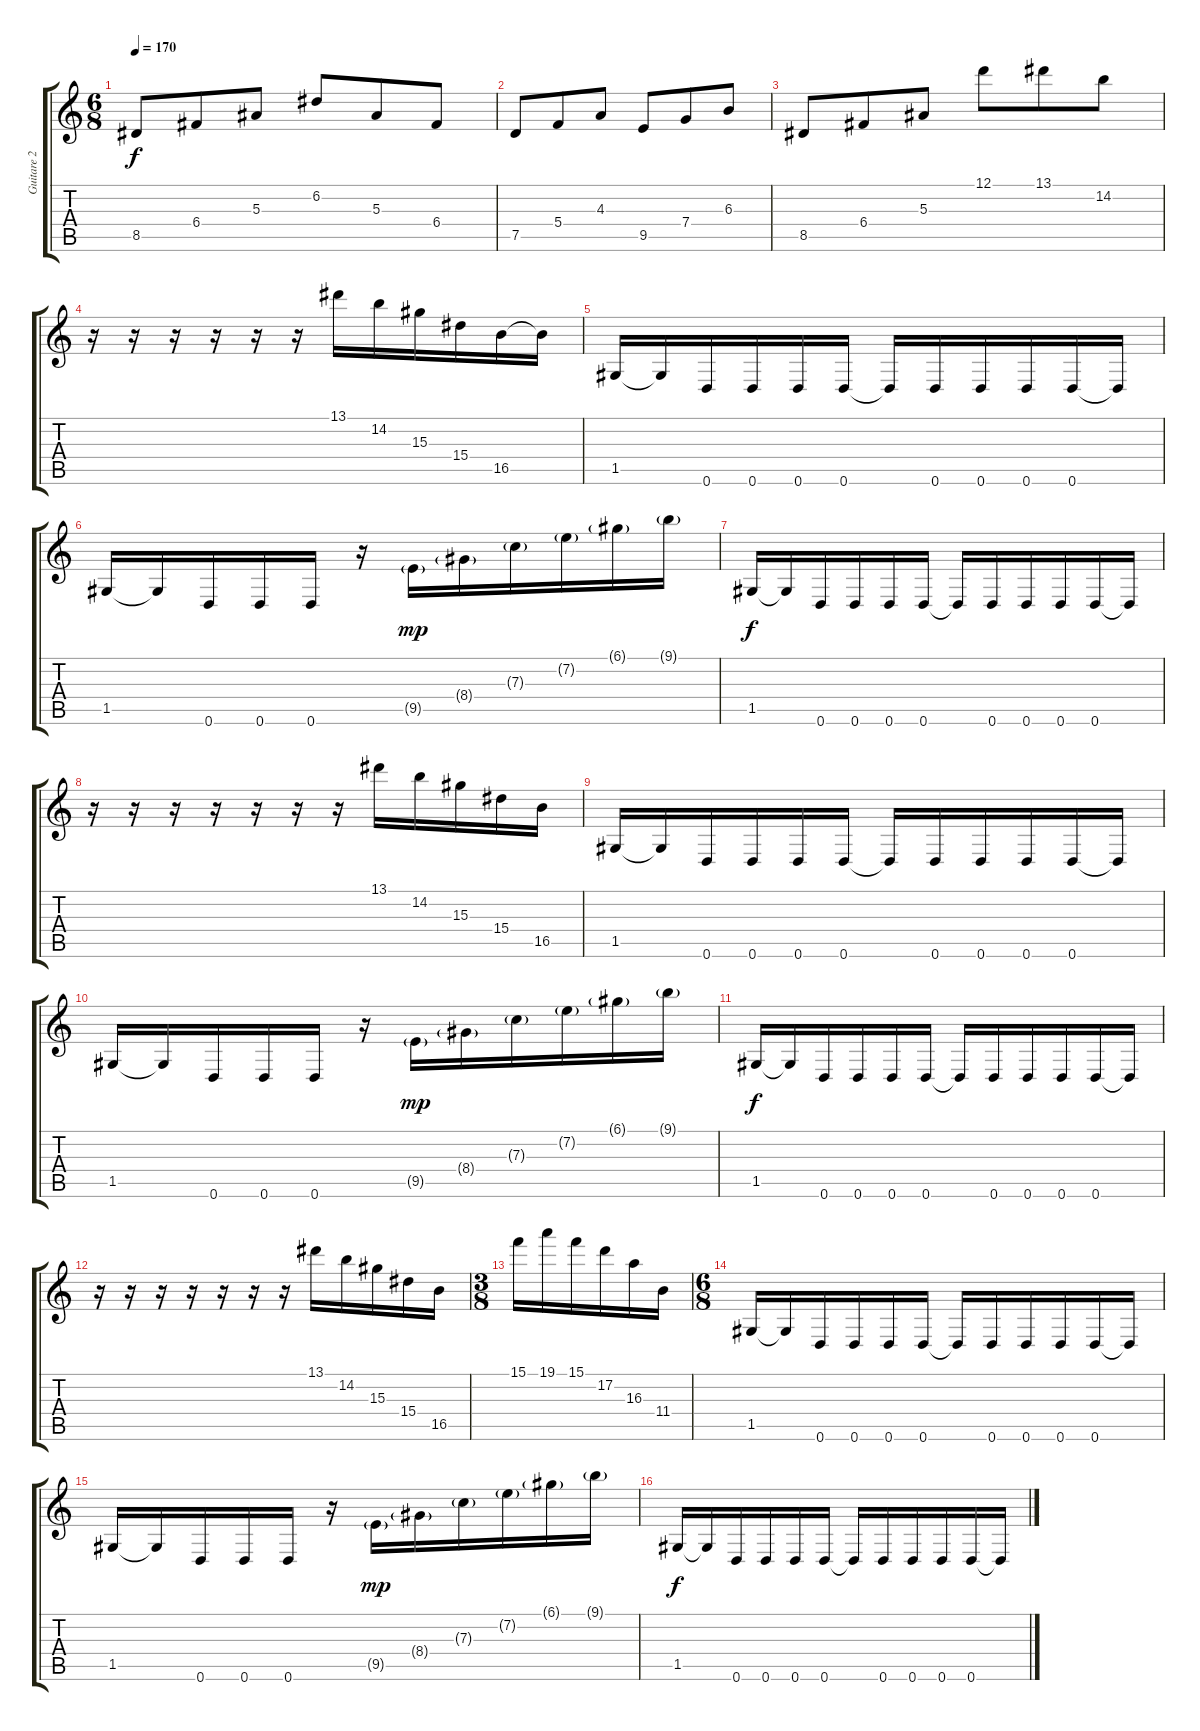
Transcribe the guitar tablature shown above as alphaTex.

\track ("Guitare 2" "Guitare 2") {instrument distortionguitar}
\staff {score tabs}
\tuning (D4 A3 F3 C3 G2 D2) {hide}
\ts (6 8)
\tempo 170
\clef g2
\ks c
8.5.8{dy f} 6.4.8 5.3.8 6.2.8 5.3.8 6.4.8 |
7.5.8 5.4.8 4.3.8 9.5.8 7.4.8 6.3.8 |
8.5.8 6.4.8 5.3.8 12.1.8 13.1.8 14.2.8 |
r.16 r.16 r.16 r.16 r.16 r.16 13.1.16 14.2.16 15.3.16 15.4.16 16.5.16 16.5{t}.16 |
1.5.16 1.5{t}.16 0.6.16 0.6.16 0.6.16 0.6.16 0.6{t}.16 0.6.16 0.6.16 0.6.16 0.6.16 0.6{t}.16 |
1.5.16 1.5{t}.16 0.6.16 0.6.16 0.6.16 r.16 9.5{g}.16{dy mp} 8.4{g}.16 7.3{g}.16 7.2{g}.16 6.1{g}.16 9.1{g}.16 |
1.5.16{dy f} 1.5{t}.16 0.6.16 0.6.16 0.6.16 0.6.16 0.6{t}.16 0.6.16 0.6.16 0.6.16 0.6.16 0.6{t}.16 |
r.16 r.16 r.16 r.16 r.16 r.16 r.16 13.1.16 14.2.16 15.3.16 15.4.16 16.5.16 |
1.5.16 1.5{t}.16 0.6.16 0.6.16 0.6.16 0.6.16 0.6{t}.16 0.6.16 0.6.16 0.6.16 0.6.16 0.6{t}.16 |
1.5.16 1.5{t}.16 0.6.16 0.6.16 0.6.16 r.16 9.5{g}.16{dy mp} 8.4{g}.16 7.3{g}.16 7.2{g}.16 6.1{g}.16 9.1{g}.16 |
1.5.16{dy f} 1.5{t}.16 0.6.16 0.6.16 0.6.16 0.6.16 0.6{t}.16 0.6.16 0.6.16 0.6.16 0.6.16 0.6{t}.16 |
r.16 r.16 r.16 r.16 r.16 r.16 r.16 13.1.16 14.2.16 15.3.16 15.4.16 16.5.16 |
\ts (3 8)
15.1.16 19.1.16 15.1.16 17.2.16 16.3.16 11.4.16 |
\ts (6 8)
1.5.16 1.5{t}.16 0.6.16 0.6.16 0.6.16 0.6.16 0.6{t}.16 0.6.16 0.6.16 0.6.16 0.6.16 0.6{t}.16 |
1.5.16 1.5{t}.16 0.6.16 0.6.16 0.6.16 r.16 9.5{g}.16{dy mp} 8.4{g}.16 7.3{g}.16 7.2{g}.16 6.1{g}.16 9.1{g}.16 |
1.5.16{dy f} 1.5{t}.16 0.6.16 0.6.16 0.6.16 0.6.16 0.6{t}.16 0.6.16 0.6.16 0.6.16 0.6.16 0.6{t}.16
